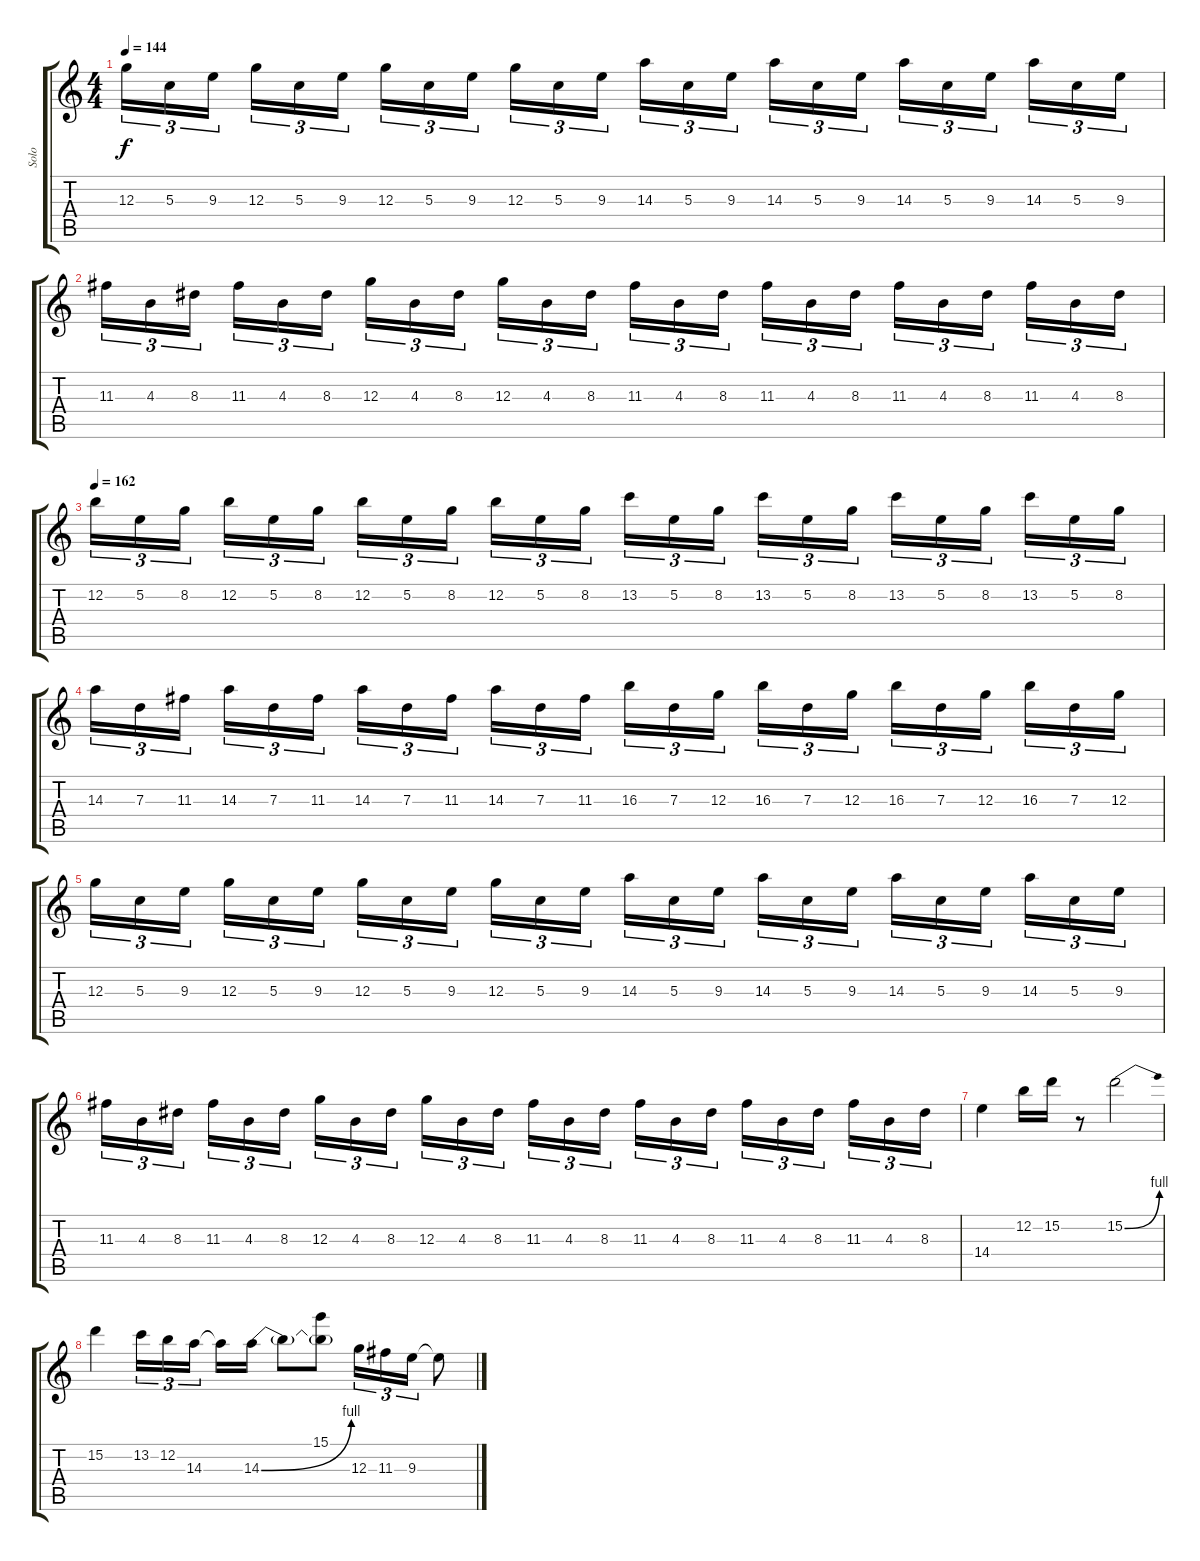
\track ("Solo" "Solo") {instrument overdrivenguitar}
\staff {score tabs}
\tuning (E4 B3 G3 D3 A2 E2) {hide}
\ts (4 4)
\tempo 144
\clef g2
\ks c
12.3.16{tu (3 2) dy f} 5.3.16{tu (3 2)} 9.3.16{tu (3 2)} 12.3.16{tu (3 2)} 5.3.16{tu (3 2)} 9.3.16{tu (3 2)} 12.3.16{tu (3 2)} 5.3.16{tu (3 2)} 9.3.16{tu (3 2)} 12.3.16{tu (3 2)} 5.3.16{tu (3 2)} 9.3.16{tu (3 2)} 14.3.16{tu (3 2)} 5.3.16{tu (3 2)} 9.3.16{tu (3 2)} 14.3.16{tu (3 2)} 5.3.16{tu (3 2)} 9.3.16{tu (3 2)} 14.3.16{tu (3 2)} 5.3.16{tu (3 2)} 9.3.16{tu (3 2)} 14.3.16{tu (3 2)} 5.3.16{tu (3 2)} 9.3.16{tu (3 2)} |
11.3.16{tu (3 2)} 4.3.16{tu (3 2)} 8.3.16{tu (3 2)} 11.3.16{tu (3 2)} 4.3.16{tu (3 2)} 8.3.16{tu (3 2)} 12.3.16{tu (3 2)} 4.3.16{tu (3 2)} 8.3.16{tu (3 2)} 12.3.16{tu (3 2)} 4.3.16{tu (3 2)} 8.3.16{tu (3 2)} 11.3.16{tu (3 2)} 4.3.16{tu (3 2)} 8.3.16{tu (3 2)} 11.3.16{tu (3 2)} 4.3.16{tu (3 2)} 8.3.16{tu (3 2)} 11.3.16{tu (3 2)} 4.3.16{tu (3 2)} 8.3.16{tu (3 2)} 11.3.16{tu (3 2)} 4.3.16{tu (3 2)} 8.3.16{tu (3 2)} |
\tempo 162
12.2.16{tu (3 2)} 5.2.16{tu (3 2)} 8.2.16{tu (3 2)} 12.2.16{tu (3 2)} 5.2.16{tu (3 2)} 8.2.16{tu (3 2)} 12.2.16{tu (3 2)} 5.2.16{tu (3 2)} 8.2.16{tu (3 2)} 12.2.16{tu (3 2)} 5.2.16{tu (3 2)} 8.2.16{tu (3 2)} 13.2.16{tu (3 2)} 5.2.16{tu (3 2)} 8.2.16{tu (3 2)} 13.2.16{tu (3 2)} 5.2.16{tu (3 2)} 8.2.16{tu (3 2)} 13.2.16{tu (3 2)} 5.2.16{tu (3 2)} 8.2.16{tu (3 2)} 13.2.16{tu (3 2)} 5.2.16{tu (3 2)} 8.2.16{tu (3 2)} |
14.3.16{tu (3 2)} 7.3.16{tu (3 2)} 11.3.16{tu (3 2)} 14.3.16{tu (3 2)} 7.3.16{tu (3 2)} 11.3.16{tu (3 2)} 14.3.16{tu (3 2)} 7.3.16{tu (3 2)} 11.3.16{tu (3 2)} 14.3.16{tu (3 2)} 7.3.16{tu (3 2)} 11.3.16{tu (3 2)} 16.3.16{tu (3 2)} 7.3.16{tu (3 2)} 12.3.16{tu (3 2)} 16.3.16{tu (3 2)} 7.3.16{tu (3 2)} 12.3.16{tu (3 2)} 16.3.16{tu (3 2)} 7.3.16{tu (3 2)} 12.3.16{tu (3 2)} 16.3.16{tu (3 2)} 7.3.16{tu (3 2)} 12.3.16{tu (3 2)} |
12.3.16{tu (3 2)} 5.3.16{tu (3 2)} 9.3.16{tu (3 2)} 12.3.16{tu (3 2)} 5.3.16{tu (3 2)} 9.3.16{tu (3 2)} 12.3.16{tu (3 2)} 5.3.16{tu (3 2)} 9.3.16{tu (3 2)} 12.3.16{tu (3 2)} 5.3.16{tu (3 2)} 9.3.16{tu (3 2)} 14.3.16{tu (3 2)} 5.3.16{tu (3 2)} 9.3.16{tu (3 2)} 14.3.16{tu (3 2)} 5.3.16{tu (3 2)} 9.3.16{tu (3 2)} 14.3.16{tu (3 2)} 5.3.16{tu (3 2)} 9.3.16{tu (3 2)} 14.3.16{tu (3 2)} 5.3.16{tu (3 2)} 9.3.16{tu (3 2)} |
11.3.16{tu (3 2)} 4.3.16{tu (3 2)} 8.3.16{tu (3 2)} 11.3.16{tu (3 2)} 4.3.16{tu (3 2)} 8.3.16{tu (3 2)} 12.3.16{tu (3 2)} 4.3.16{tu (3 2)} 8.3.16{tu (3 2)} 12.3.16{tu (3 2)} 4.3.16{tu (3 2)} 8.3.16{tu (3 2)} 11.3.16{tu (3 2)} 4.3.16{tu (3 2)} 8.3.16{tu (3 2)} 11.3.16{tu (3 2)} 4.3.16{tu (3 2)} 8.3.16{tu (3 2)} 11.3.16{tu (3 2)} 4.3.16{tu (3 2)} 8.3.16{tu (3 2)} 11.3.16{tu (3 2)} 4.3.16{tu (3 2)} 8.3.16{tu (3 2)} |
14.4.4 12.2.16 15.2.16 r.8 15.2{be (bend 0 0 60 4)}.2 |
15.2.4 13.2.16{tu (3 2)} 12.2.16{tu (3 2)} 14.3.16{tu (3 2)} 14.3{t}.16 14.3{be (bend 0 0 60 4)}.16 14.3{t}.8 (15.1 14.3{t}).8 12.3.16{tu (3 2)} 11.3.16{tu (3 2)} 9.3.16{tu (3 2)} 9.3{t}.8
